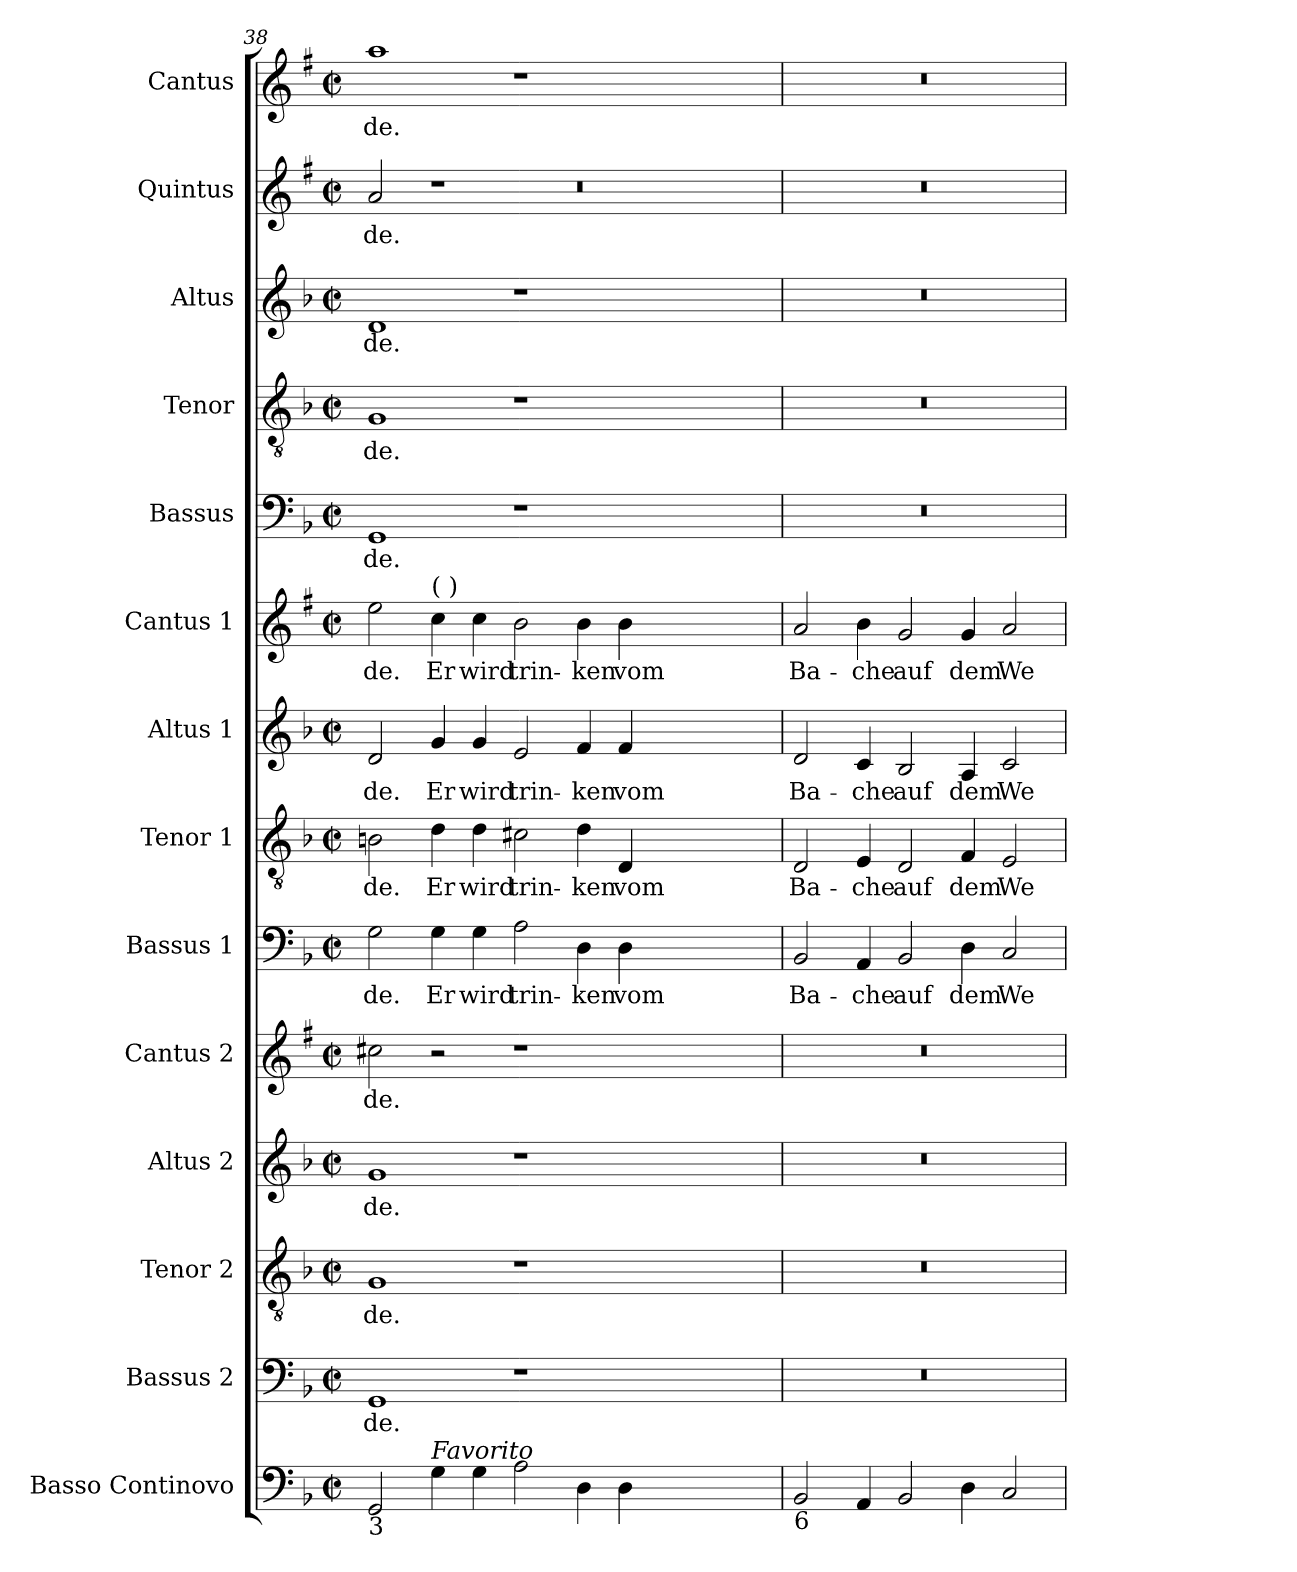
**kern	**kern	**text	**kern	**text	**kern	**text	**kern	**text	**kern	**text	**kern	**text	**kern	**text	**kern	**text	**kern	**text	**kern	**text	**kern	**text	**kern	**text	**kern	**text
*part14	*part13	*part13	*part12	*part12	*part11	*part11	*part10	*part10	*part9	*part9	*part8	*part8	*part7	*part7	*part6	*part6	*part5	*part5	*part4	*part4	*part3	*part3	*part2	*part2	*part1	*part1
*staff14	*staff13	*staff13	*staff12	*staff12	*staff11	*staff11	*staff10	*staff10	*staff9	*staff9	*staff8	*staff8	*staff7	*staff7	*staff6	*staff6	*staff5	*staff5	*staff4	*staff4	*staff3	*staff3	*staff2	*staff2	*staff1	*staff1
*I"Basso Continovo	*I"Bassus 2	*	*I"Tenor 2	*	*I"Altus 2	*	*I"Cantus 2	*	*I"Bassus 1	*	*I"Tenor 1	*	*I"Altus 1	*	*I"Cantus 1	*	*I"Bassus	*	*I"Tenor	*	*I"Altus	*	*I"Quintus	*	*I"Cantus	*
*I'Basso Continovo	*I'Bassus 2	*	*I'Tenor 2	*	*I'Altus 2	*	*I'Cantus 2	*	*I'Bassus 1	*	*I'Tenor 1	*	*I'Altus 1	*	*I'Cantus 1	*	*I'Bassus	*	*I'Tenor	*	*I'Altus	*	*I'Quintus	*	*I'Cantus	*
*clefF4	*clefF4	*	*clefGv2	*	*clefG2	*	*clefG2	*	*clefF4	*	*clefGv2	*	*clefG2	*	*clefG2	*	*clefF4	*	*clefGv2	*	*clefG2	*	*clefG2	*	*clefG2	*
*	*	*	*	*	*	*	*ITrd1c2	*	*	*	*	*	*	*	*ITrd1c2	*	*	*	*	*	*	*	*ITrd1c2	*	*ITrd1c2	*
*k[b-]	*k[b-]	*	*k[b-]	*	*k[b-]	*	*k[b-]	*	*k[b-]	*	*k[b-]	*	*k[b-]	*	*k[b-]	*	*k[b-]	*	*k[b-]	*	*k[b-]	*	*k[b-]	*	*k[b-]	*
*F:	*F:	*	*F:	*	*F:	*	*F:	*	*F:	*	*F:	*	*F:	*	*F:	*	*F:	*	*F:	*	*F:	*	*F:	*	*F:	*
*M4/2	*M4/2	*	*M4/2	*	*M4/2	*	*M4/2	*	*M4/2	*	*M4/2	*	*M4/2	*	*M4/2	*	*M4/2	*	*M4/2	*	*M4/2	*	*M4/2	*	*M4/2	*
*met(c|)	*met(c|)	*	*met(c|)	*	*met(c|)	*	*met(c|)	*	*met(c|)	*	*met(c|)	*	*met(c|)	*	*met(c|)	*	*met(c|)	*	*met(c|)	*	*met(c|)	*	*met(c|)	*	*met(c|)	*
=38A	=38A	=38A	=38A	=38A	=38A	=38A	=38A	=38A	=38A	=38A	=38A	=38A	=38A	=38A	=38A	=38A	=38A	=38A	=38A	=38A	=38A	=38A	=38A	=38A	=38A	=38A
!LO:TX:b:t=3	!	!	!	!	!	!	!	!	!	!	!	!	!	!	!	!	!	!	!	!	!	!	!	!	!	!
!	!	!LO:LY:b	!	!LO:LY:b	!	!LO:LY:b	!	!LO:LY:b	!	!LO:LY:b	!	!LO:LY:b	!	!LO:LY:b	!	!LO:LY:b	!	!LO:LY:b	!	!LO:LY:b	!	!LO:LY:b	!	!LO:LY:b	!	!LO:LY:b
2GG	1GG	-de.	1G	-de.	1g	de.	2bn	-de.	2G	-de.	2Bn	-de.	2d	-de.	2dd	de.	1GG	de.	1G	de.	1d	de.	2g	de.	1gg	de.
!	!	!	!	!	!	!	!	!	!	!	!	!	!	!	!LO:TX:a:t=(  )	!	!	!	!	!	!	!	!	!	!	!
!LO:TX:a:i:t=Favorito	!	!	!	!	!	!	!	!	!	!	!	!	!	!	!	!	!	!	!	!	!	!	!	!	!	!
!	!	!	!	!	!	!	!	!	!	!LO:LY:b	!	!LO:LY:b	!	!LO:LY:b	!	!LO:LY:b	!	!	!	!	!	!	!	!	!	!
4G	.	.	.	.	.	.	2r	.	4G	Er	4d	Er	4g	Er	4b-	Er	.	.	.	.	.	.	1r	.	.	.
!	!	!	!	!	!	!	!	!	!	!LO:LY:b	!	!LO:LY:b	!	!LO:LY:b	!	!LO:LY:b	!	!	!	!	!	!	!	!	!	!
4G	.	.	.	.	.	.	.	.	4G	wird	4d	wird	4g	wird	4b-	wird	.	.	.	.	.	.	.	.	.	.
!	!	!	!	!	!	!	!	!	!	!LO:LY:b	!	!LO:LY:b	!	!LO:LY:b	!	!LO:LY:b	!	!	!	!	!	!	!	!	!	!
2A	1r	.	1r	.	1r	.	1r	.	2A	trin-	2c#X	trin-	2e	trin-	2a	trin-	1r	.	1r	.	1r	.	.	.	1r	.
!	!	!	!	!	!	!	!	!	!	!LO:LY:b	!	!LO:LY:b	!	!LO:LY:b	!	!LO:LY:b	!	!	!	!	!	!	!	!	!	!
4D	.	.	.	.	.	.	.	.	4D	-ken	4d	-ken	4f	-ken	4a	-ken	.	.	.	.	.	.	0r	.	.	.
!	!	!	!	!	!	!	!	!	!	!LO:LY:b	!	!LO:LY:b	!	!LO:LY:b	!	!LO:LY:b	!	!	!	!	!	!	!	!	!	!
4D	.	.	.	.	.	.	.	.	4D	vom	4D	vom	4f	vom	4a	vom	.	.	.	.	.	.	.	.	.	.
1.ryy	1.ryy	.	1.ryy	.	1.ryy	.	1.ryy	.	1.ryy	.	1.ryy	.	1.ryy	.	1.ryy	.	1.ryy	.	1.ryy	.	1.ryy	.	.	.	1.ryy	.
=39A	=39A	=39A	=39A	=39A	=39A	=39A	=39A	=39A	=39A	=39A	=39A	=39A	=39A	=39A	=39A	=39A	=39A	=39A	=39A	=39A	=39A	=39A	=39A	=39A	=39A	=39A
!LO:TX:b:t=6	!	!	!	!	!	!	!	!	!	!	!	!	!	!	!	!	!	!	!	!	!	!	!	!	!	!
!	!	!	!	!	!	!	!	!	!	!LO:LY:b	!	!LO:LY:b	!	!LO:LY:b	!	!LO:LY:b	!	!	!	!	!	!	!	!	!	!
2BB-	0r	.	0r	.	0r	.	0r	.	2BB-	Ba-	2D	Ba-	2d	Ba-	2g	Ba-	0r	.	0r	.	0r	.	0r	.	0r	.
!	!	!	!	!	!	!	!	!	!	!LO:LY:b	!	!LO:LY:b	!	!LO:LY:b	!	!LO:LY:b	!	!	!	!	!	!	!	!	!	!
4AA	.	.	.	.	.	.	.	.	4AA	-che	4E	-che	4c	-che	4a	-che	.	.	.	.	.	.	.	.	.	.
!	!	!	!	!	!	!	!	!	!	!LO:LY:b	!	!LO:LY:b	!	!LO:LY:b	!	!LO:LY:b	!	!	!	!	!	!	!	!	!	!
2BB-	.	.	.	.	.	.	.	.	2BB-	auf	2D	auf	2B-	auf	2f	auf	.	.	.	.	.	.	.	.	.	.
!	!	!	!	!	!	!	!	!	!	!LO:LY:b	!	!LO:LY:b	!	!LO:LY:b	!	!LO:LY:b	!	!	!	!	!	!	!	!	!	!
4D	.	.	.	.	.	.	.	.	4D	dem	4F	dem	4A	dem	4f	dem	.	.	.	.	.	.	.	.	.	.
!	!	!	!	!	!	!	!	!	!	!LO:LY:b	!	!LO:LY:b	!	!LO:LY:b	!	!LO:LY:b	!	!	!	!	!	!	!	!	!	!
2C	.	.	.	.	.	.	.	.	2C	We-	2E	We-	2c	We-	2g	We-	.	.	.	.	.	.	.	.	.	.
=	=	=	=	=	=	=	=	=	=	=	=	=	=	=	=	=	=	=	=	=	=	=	=	=	=	=
*-	*-	*-	*-	*-	*-	*-	*-	*-	*-	*-	*-	*-	*-	*-	*-	*-	*-	*-	*-	*-	*-	*-	*-	*-	*-	*-
